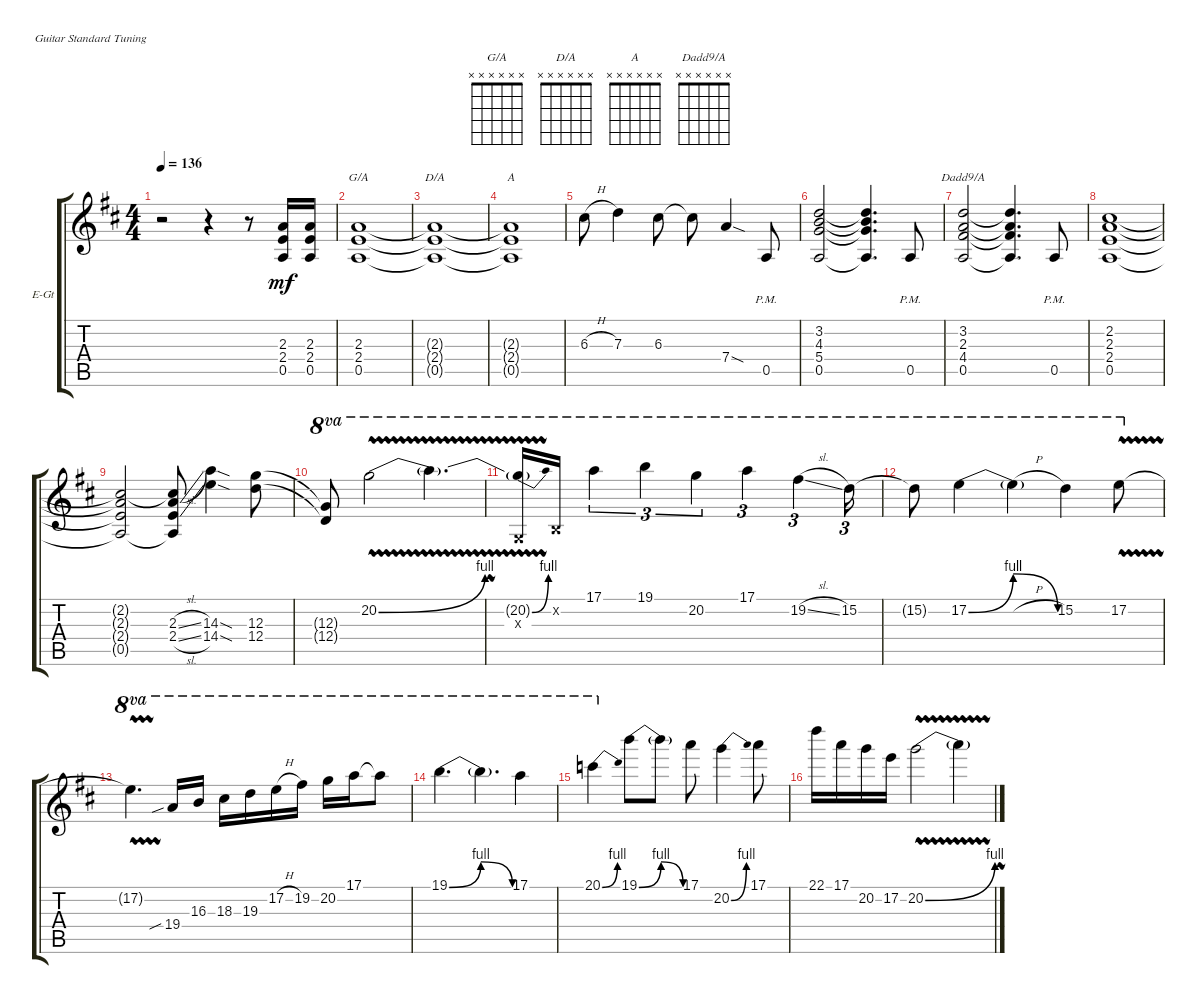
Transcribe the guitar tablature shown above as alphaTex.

\defaultSystemsLayout 4
\bracketExtendMode groupsimilarinstruments
\firstSystemTrackNameOrientation horizontal
\otherSystemsTrackNameOrientation horizontal
\track ("Steve Vai Lead" "E-Gt") {instrument distortionguitar}
\staff {score tabs}
\tuning (E4 B3 G3 D3 A2 E2)
\chord ("G/A" x x x x x x)
\chord ("D/A" x x x x x x)
\chord ("A" x x x x x x)
\chord ("Dadd9/A" x x x x x x)
\ts (4 4)
\tempo 136
\clef g2
\scale
0.525292
\ks d
r.2{dy mf instrument distortionguitar} r.4 r.8 (0.5 2.4 2.3).16 (0.5 2.4 2.3).16 |
\scale
0.237354 (0.5 2.4 2.3).1{ch "G/A"} |
\scale
0.237354 (0.5{t} 2.4{t} 2.3{t}).1{ch "D/A"} |
\scale
0.333333 (0.5{t} 2.4{t} 2.3{t}).1{ch "A"} |
\scale
0.333333 6.3{h}.8 7.3.4 6.3.8 6.3{t}.8 7.4{sod}.4 0.5{pm}.8 |
\scale
0.333333 (0.5 5.4 4.3 3.2).2 (0.5{t} 5.4{t} 4.3{t} 3.2{t}).4{d} 0.5{pm}.8 |
\scale
0.333333 (0.5 4.4 2.3 3.2).2{ch "Dadd9/A"} (0.5{t} 4.4{t} 2.3{t} 3.2{t}).4{d} 0.5{pm}.8 |
\scale
0.333333 (0.5 2.4 2.3 2.2).1 |
\scale
0.333333 (0.5{t} 2.4{t} 2.3{t} 2.2{t}).2 (0.5{t} 2.4{sl} 2.3{sl} 2.2{t}).8 (14.4{sod} 14.3{sod}).4 (12.4 12.3).8 |
\scale
0.333333 (12.4{t} 12.3{t}).8{ot 8va} 20.2{be (bend 0 0 3 4) vw}.2{ot 8va} 20.2{vw t}.4{d ot 8va} |
\scale
0.333333 (20.2{be (bend 0 0 3 4) vw t} 0.3{x}).16{ot 8va} 0.2{x}.16{ot 8va} 17.1.4{tu (3 2) ot 8va} 19.1.4{tu (3 2) ot 8va} 20.2.4{tu (3 2) ot 8va} 17.1.4{tu (3 2) ot 8va} 19.2{sl}.4{tu (3 2) ot 8va} 15.2.16{tu (3 2) ot 8va} |
\scale
0.333333 15.2{t}.8{ot 8va} 17.2{be (bendrelease 0 0 10.2 4 49.8 4 59.4 0)}.4{ot 8va} 17.2{h t}.4{ot 8va} 15.2.4{ot 8va} 17.2{vw}.8{ot 8va} |
\scale
0.333333 17.2{vw t}.4{d ot 8va} 19.4{sib}.16{ot 8va} 16.3.16{ot 8va} 18.3.16{ot 8va} 19.3.16{ot 8va} 17.2{h}.16{ot 8va} 19.2.16{ot 8va} 20.2.16{ot 8va} 17.1.16{ot 8va} 17.1{t}.8{ot 8va} |
\scale
0.333333 19.1{be (bendrelease 0 0 7.8 4 51 4 60 0)}.4{d ot 8va} 19.1{t}.4{d ot 8va} 17.1.4{ot 8va} |
\scale
0.333333 20.1{be (bend 0 0 15 4)}.4{ot 8va} 19.1{be (bendrelease 0 0 10.2 4 51 4 60 0)}.8 19.1{t}.8 17.1.8 20.2{be (bend 0 0 9.6 4)}.4 17.1.8 |
\scale
0.333333 22.1.16 17.1.16 20.2.16 17.2.16 20.2{be (bend 0 0 12 4) vw}.2 20.2{vw t}.4
